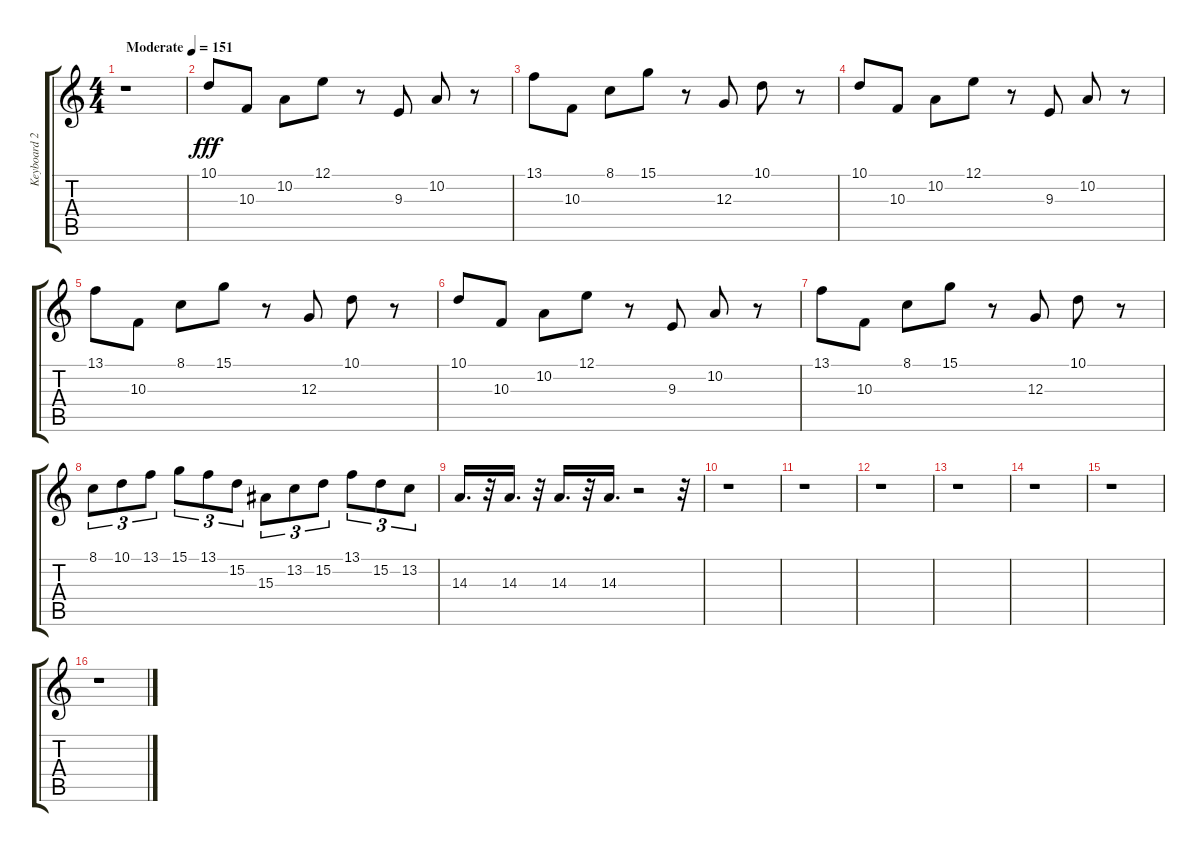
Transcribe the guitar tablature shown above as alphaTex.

\track ("Keyboard 2" "Keyboard 2") {instrument rockorgan}
\staff {score tabs}
\tuning (E4 B3 G3 D3 A2 E2) {hide}
\ts (4 4)
\tempo (151 "Moderate")
\clef g2
\ks c
r.1{dy fff instrument rockorgan} |
10.1.8 10.3.8 10.2.8 12.1.8 r.8 9.3.8 10.2.8 r.8 |
13.1.8 10.3.8 8.1.8 15.1.8 r.8 12.3.8 10.1.8 r.8 |
10.1.8 10.3.8 10.2.8 12.1.8 r.8 9.3.8 10.2.8 r.8 |
13.1.8 10.3.8 8.1.8 15.1.8 r.8 12.3.8 10.1.8 r.8 |
10.1.8 10.3.8 10.2.8 12.1.8 r.8 9.3.8 10.2.8 r.8 |
13.1.8 10.3.8 8.1.8 15.1.8 r.8 12.3.8 10.1.8 r.8 |
8.1.8{tu (3 2)} 10.1.8{tu (3 2)} 13.1.8{tu (3 2)} 15.1.8{tu (3 2)} 13.1.8{tu (3 2)} 15.2.8{tu (3 2)} 15.3.8{tu (3 2)} 13.2.8{tu (3 2)} 15.2.8{tu (3 2)} 13.1.8{tu (3 2)} 15.2.8{tu (3 2)} 13.2.8{tu (3 2)} |
14.3.16{d} r.32 14.3.16{d} r.32 14.3.16{d} r.32 14.3.16{d} r.2 r.32 |
r.1 |
r.1 |
r.1 |
r.1 |
r.1 |
r.1 |
r.1
